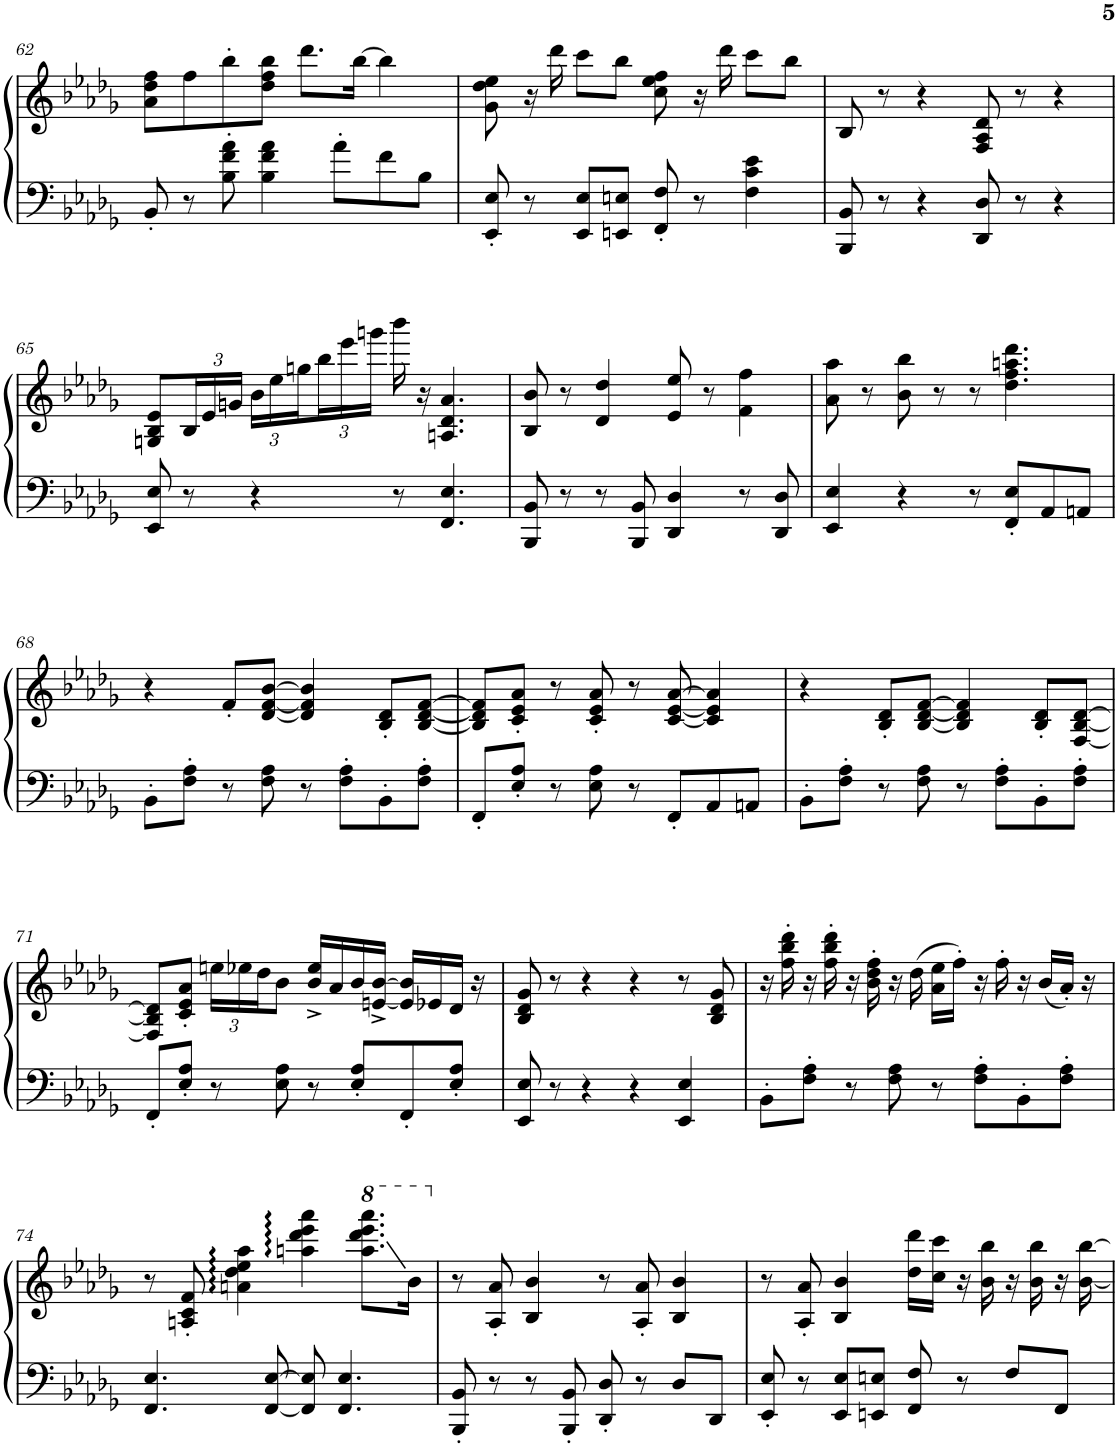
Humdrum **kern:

**kern	**kern
*part1	*part1
*staff2	*staff1
*I"Grand Piano	*
*I'Pno.	*
!!LO:PB:g=z
*clefF4	*clefG2
*k[b-e-a-d-g-]	*k[b-e-a-d-g-]
*M4/4	*M4/4
=62	=62
8BB-'/	8a-\ 8dd-\ 8ff\L
8r	8ff\
8B-\' 8f\' 8a-\'	8bb-'\
4B-\ 4f\ 4a-\	8dd-\ 8ff\ 8bb-\J
.	8.ddd-\L
8a-'\L	.
.	[16bb-\Jk
8f\	4bb-\]
8B-\J	.
=63	=63
8EE-/' 8E-/'	8g-\ 8dd-\ 8ee-\
8r	16r
.	16ddd-\
8EE-/ 8E-/L	8ccc\L
8EEn/ 8En/J	8bb-\J
8FF/' 8F/'	8cc\ 8ee-\ 8ff\
8r	16r
.	16ddd-\
4F\ 4c\ 4e-\	8ccc\L
.	8bb-\J
=64	=64
8BBB-/ 8BB-/	8B-/
8r	8r
4r	4r
8DD-/ 8D-/	8F/ 8A-/ 8d-/
8r	8r
4r	4r
!!LO:LB:g=z
=65	=65
8EE-/ 8E-/	8Gn/ 8B-/ 8e-/L
*	*Xbrackettup
8r	24B-/L
.	24e-/
.	24gn/JJ
4r	24b-\LL
.	24ee-\
.	24ggn\
.	24bb-\
.	24eee-\
.	24gggn\JJ
8r	16bbb-\
.	16r
4.FF/ 4.E-/	4.An/ 4.d-/ 4.a-/
=66	=66
8BBB-/ 8BB-/	8B-/ 8b-/
8r	8r
8r	4d-/ 4dd-/
8BBB-/ 8BB-/	.
4DD-/ 4D-/	8e-/ 8ee-/
.	8r
8r	4f\ 4ff\
8DD-/ 8D-/	.
=67	=67
4EE-/ 4E-/	8a-\ 8aa-\
.	8r
4r	8b-\ 8bb-\
.	8r
8r	8r
8FF/' 8E-/'L	4.dd-\ 4.ff\ 4.aan\ 4.ddd-\
8AA-/	.
8AAn/J	.
!!LO:LB:g=z
=68	=68
8BB-'\L	4r
8F\' 8A-\'J	.
8r	8f'/L
8F\ 8A-\	[8d-/ [8f/ [8b-/J
8r	4d-/] 4f/] 4b-/]
8F\' 8A-\'L	.
8BB-'\	8B-/' 8d-/'L
8F\' 8A-\'J	[8B-/ [8d-/ [8f/J
=69	=69
8FF'/L	8B-/] 8d-/] 8f/]L
8E-/' 8A-/'J	8c/' 8e-/' 8a-/'J
8r	8r
8E-\ 8A-\	8c/' 8e-/' 8a-/'
8r	8r
8FF'/L	[8c/ [8e-/ [8a-/
8AA-/	4c/] 4e-/] 4a-/]
8AAn/J	.
=70	=70
8BB-'\L	4r
8F\' 8A-\'J	.
8r	8B-/' 8d-/'L
8F\ 8A-\	[8B-/ [8d-/ [8f/J
8r	4B-/] 4d-/] 4f/]
8F\' 8A-\'L	.
8BB-'\	8B-/' 8d-/'L
8F\' 8A-\'J	[8F/ [8B-/ [8d-/J
!!LO:LB:g=z
=71	=71
8FF'/L	8F/] 8B-/] 8d-/]L
8E-/' 8A-/'J	8c/' 8e-/' 8a-/'J
8r	24een\LL
.	24ee-X\
.	24dd-\J
8E-\ 8A-\	8b-\J
8r	16b-/^ 16ee-/^LL
.	16a-/
8E-/' 8A-/'L	16b-/
.	[16en/^ [16b-/^JJ
8FF'/	16e/] 16b-/]LL
.	16e-X/
8E-/' 8A-/'J	16d-/JJ
.	16r
=72	=72
8EE-/ 8E-/	8B-/ 8d-/ 8g-/
8r	8r
4r	4r
4r	4r
4EE-/ 4E-/	8r
.	8B-/ 8d-/ 8g-/
=73	=73
8BB-'\L	16r
.	16ff\' 16bb-\' 16ddd-\'
8F\' 8A-\'J	16r
.	16ff\' 16bb-\' 16ddd-\'
8r	16r
.	16b-\' 16dd-\' 16ff\'
8F\ 8A-\	16r
.	(16dd-\
8r	16a-\ 16ee-\LL
.	16ff'\JJ)
8F\' 8A-\'L	16r
.	16ff'\
8BB-'\	16r
.	(16b-/LL
8F\' 8A-\'J	16a-'/JJ)
.	16r
!!LO:LB:g=z
=74	=74
4.FF/ 4.E-/	8r
.	8An/' 8c/' 8f/'
.	4an\ 4dd-\ 4ee-\ 4aa-\
[8FF/ [8E-/	.
8FF/] 8E-/]	4aan\ 4ddd-\ 4eee-\ 4aaa-\
4.FF/ 4.E-/	.
*	*8va
.	8.aaa\ 8.dddd-\ 8.eeee-\ 8.aaaa-\L
.	16bb-\Jk
=75	=75
*	*X8va
8BBB-/' 8BB-/'	8r
8r	8A-/' 8a-/'
8r	4B-/ 4b-/
8BBB-/' 8BB-/'	.
8DD-/' 8D-/'	8r
8r	8A-/' 8a-/'
8D-/L	4B-/ 4b-/
8DD-/J	.
=76	=76
8EE-/' 8E-/'	8r
8r	8A-/' 8a-/'
8EE-/ 8E-/L	4B-/ 4b-/
8EEn/ 8En/J	.
8FF/ 8F/	16dd-\ 16ddd-\LL
.	16cc\ 16ccc\JJ
8r	16r
.	16b-\ 16bb-\
8F/L	16r
.	16b-\ 16bb-\
8FF/J	16r
.	[16b-\ [16bb-\
=	=
*-	*-
